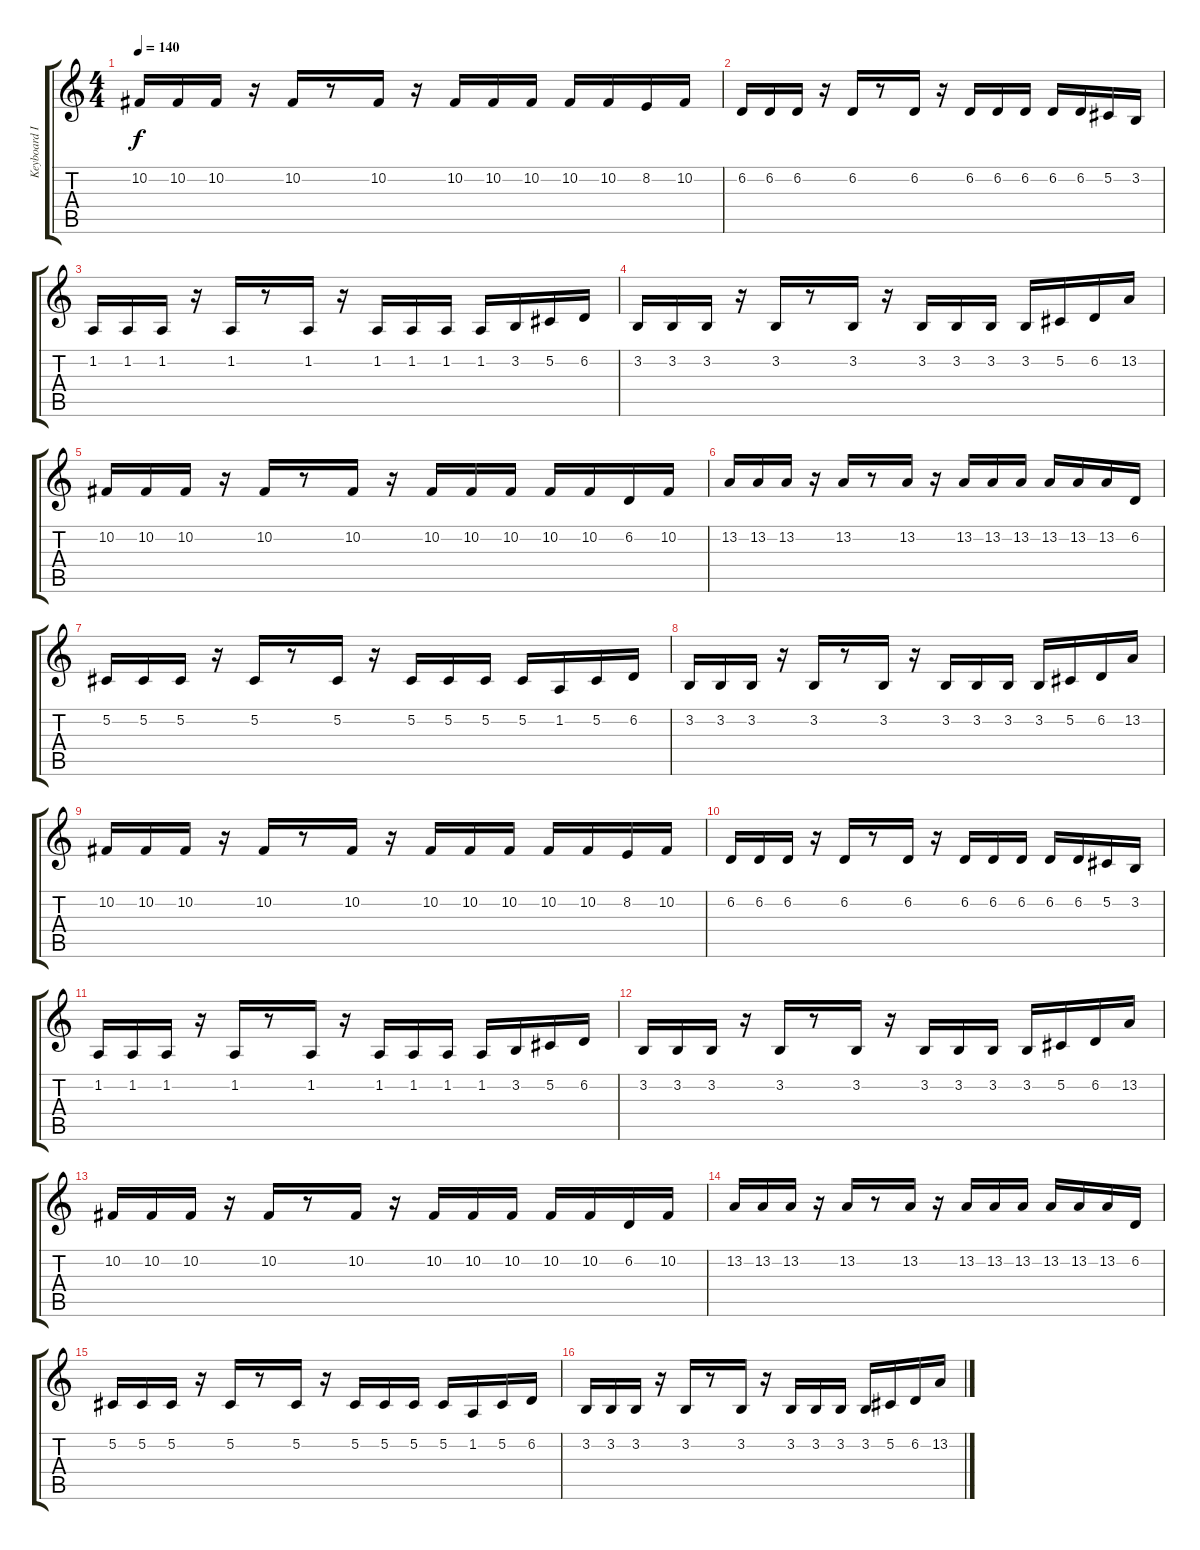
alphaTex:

\track ("Keyboard IV" "Keyboard I") {instrument lead2sawtooth}
\staff {score tabs}
\tuning (Db4 Ab3 E3 B2 Gb2 B1) {hide}
\ts (4 4)
\tempo 140
\clef g2
\ks c
10.2.16{dy f} 10.2.16 10.2.16 r.16 10.2.16 r.8 10.2.16 r.16 10.2.16 10.2.16 10.2.16 10.2.16 10.2.16 8.2.16 10.2.16 |
6.2.16 6.2.16 6.2.16 r.16 6.2.16 r.8 6.2.16 r.16 6.2.16 6.2.16 6.2.16 6.2.16 6.2.16 5.2.16 3.2.16 |
1.2.16 1.2.16 1.2.16 r.16 1.2.16 r.8 1.2.16 r.16 1.2.16 1.2.16 1.2.16 1.2.16 3.2.16 5.2.16 6.2.16 |
3.2.16 3.2.16 3.2.16 r.16 3.2.16 r.8 3.2.16 r.16 3.2.16 3.2.16 3.2.16 3.2.16 5.2.16 6.2.16 13.2.16 |
10.2.16 10.2.16 10.2.16 r.16 10.2.16 r.8 10.2.16 r.16 10.2.16 10.2.16 10.2.16 10.2.16 10.2.16 6.2.16 10.2.16 |
13.2.16 13.2.16 13.2.16 r.16 13.2.16 r.8 13.2.16 r.16 13.2.16 13.2.16 13.2.16 13.2.16 13.2.16 13.2.16 6.2.16 |
5.2.16 5.2.16 5.2.16 r.16 5.2.16 r.8 5.2.16 r.16 5.2.16 5.2.16 5.2.16 5.2.16 1.2.16 5.2.16 6.2.16 |
3.2.16 3.2.16 3.2.16 r.16 3.2.16 r.8 3.2.16 r.16 3.2.16 3.2.16 3.2.16 3.2.16 5.2.16 6.2.16 13.2.16 |
10.2.16 10.2.16 10.2.16 r.16 10.2.16 r.8 10.2.16 r.16 10.2.16 10.2.16 10.2.16 10.2.16 10.2.16 8.2.16 10.2.16 |
6.2.16 6.2.16 6.2.16 r.16 6.2.16 r.8 6.2.16 r.16 6.2.16 6.2.16 6.2.16 6.2.16 6.2.16 5.2.16 3.2.16 |
1.2.16 1.2.16 1.2.16 r.16 1.2.16 r.8 1.2.16 r.16 1.2.16 1.2.16 1.2.16 1.2.16 3.2.16 5.2.16 6.2.16 |
3.2.16 3.2.16 3.2.16 r.16 3.2.16 r.8 3.2.16 r.16 3.2.16 3.2.16 3.2.16 3.2.16 5.2.16 6.2.16 13.2.16 |
10.2.16 10.2.16 10.2.16 r.16 10.2.16 r.8 10.2.16 r.16 10.2.16 10.2.16 10.2.16 10.2.16 10.2.16 6.2.16 10.2.16 |
13.2.16 13.2.16 13.2.16 r.16 13.2.16 r.8 13.2.16 r.16 13.2.16 13.2.16 13.2.16 13.2.16 13.2.16 13.2.16 6.2.16 |
5.2.16 5.2.16 5.2.16 r.16 5.2.16 r.8 5.2.16 r.16 5.2.16 5.2.16 5.2.16 5.2.16 1.2.16 5.2.16 6.2.16 |
3.2.16 3.2.16 3.2.16 r.16 3.2.16 r.8 3.2.16 r.16 3.2.16 3.2.16 3.2.16 3.2.16 5.2.16 6.2.16 13.2.16
